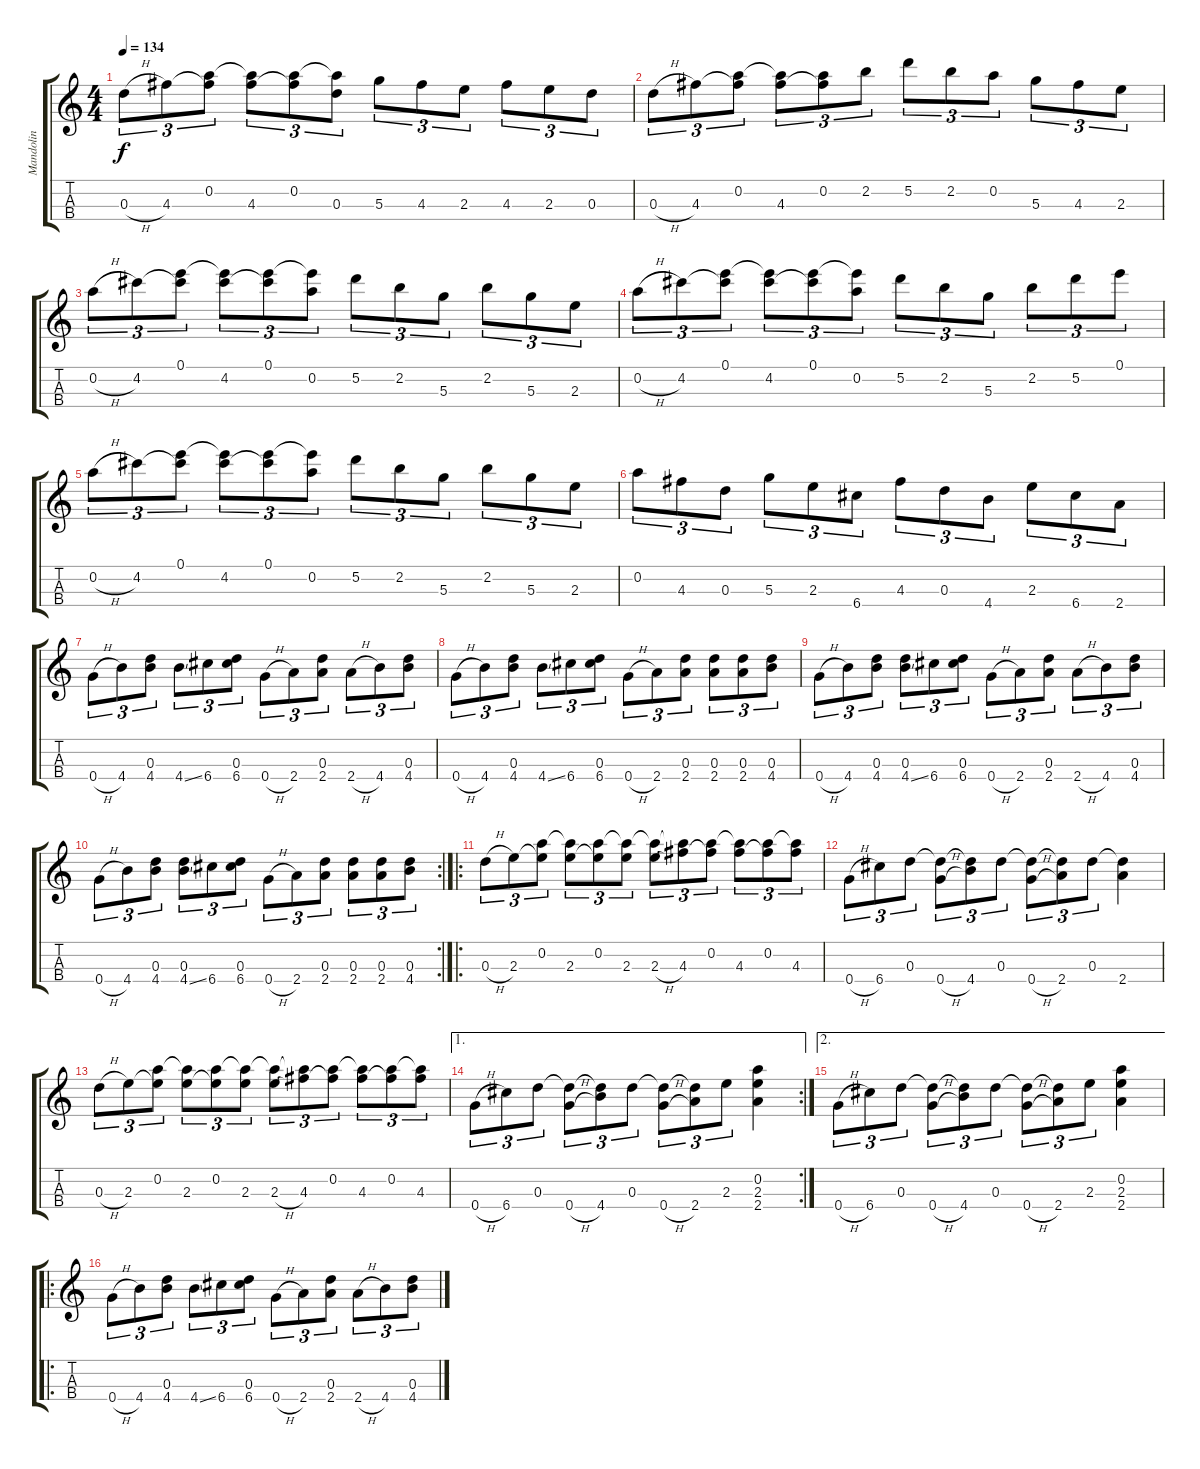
\track ("Mandolin" "Mandolin") {instrument acousticguitarsteel}
\staff {score tabs}
\tuning (E5 A4 D4 G3) {hide}
\ts (4 4)
\tempo 134
\clef g2
\ks c
0.3{h}.8{tu (3 2) dy f} 4.3.8{tu (3 2)} (0.2 4.3{t}).8{tu (3 2)} (0.2{t} 4.3).8{tu (3 2)} (0.2 4.3{t}).8{tu (3 2)} (0.2{t} 0.3).8{tu (3 2)} 5.3.8{tu (3 2)} 4.3.8{tu (3 2)} 2.3.8{tu (3 2)} 4.3.8{tu (3 2)} 2.3.8{tu (3 2)} 0.3.8{tu (3 2)} |
0.3{h}.8{tu (3 2)} 4.3.8{tu (3 2)} (0.2 4.3{t}).8{tu (3 2)} (0.2{t} 4.3).8{tu (3 2)} (0.2 4.3{t}).8{tu (3 2)} 2.2.8{tu (3 2)} 5.2.8{tu (3 2)} 2.2.8{tu (3 2)} 0.2.8{tu (3 2)} 5.3.8{tu (3 2)} 4.3.8{tu (3 2)} 2.3.8{tu (3 2)} |
0.2{h}.8{tu (3 2)} 4.2.8{tu (3 2)} (0.1 4.2{t}).8{tu (3 2)} (0.1{t} 4.2).8{tu (3 2)} (0.1 4.2{t}).8{tu (3 2)} (0.1{t} 0.2).8{tu (3 2)} 5.2.8{tu (3 2)} 2.2.8{tu (3 2)} 5.3.8{tu (3 2)} 2.2.8{tu (3 2)} 5.3.8{tu (3 2)} 2.3.8{tu (3 2)} |
0.2{h}.8{tu (3 2)} 4.2.8{tu (3 2)} (0.1 4.2{t}).8{tu (3 2)} (0.1{t} 4.2).8{tu (3 2)} (0.1 4.2{t}).8{tu (3 2)} (0.1{t} 0.2).8{tu (3 2)} 5.2.8{tu (3 2)} 2.2.8{tu (3 2)} 5.3.8{tu (3 2)} 2.2.8{tu (3 2)} 5.2.8{tu (3 2)} 0.1.8{tu (3 2)} |
0.2{h}.8{tu (3 2)} 4.2.8{tu (3 2)} (0.1 4.2{t}).8{tu (3 2)} (0.1{t} 4.2).8{tu (3 2)} (0.1 4.2{t}).8{tu (3 2)} (0.1{t} 0.2).8{tu (3 2)} 5.2.8{tu (3 2)} 2.2.8{tu (3 2)} 5.3.8{tu (3 2)} 2.2.8{tu (3 2)} 5.3.8{tu (3 2)} 2.3.8{tu (3 2)} |
0.2.8{tu (3 2)} 4.3.8{tu (3 2)} 0.3.8{tu (3 2)} 5.3.8{tu (3 2)} 2.3.8{tu (3 2)} 6.4.8{tu (3 2)} 4.3.8{tu (3 2)} 0.3.8{tu (3 2)} 4.4.8{tu (3 2)} 2.3.8{tu (3 2)} 6.4.8{tu (3 2)} 2.4.8{tu (3 2)} |
0.4{h}.8{tu (3 2)} 4.4.8{tu (3 2)} (0.3 4.4).8{tu (3 2)} 4.4{ss}.8{tu (3 2)} 6.4.8{tu (3 2)} (0.3 6.4).8{tu (3 2)} 0.4{h}.8{tu (3 2)} 2.4.8{tu (3 2)} (0.3 2.4).8{tu (3 2)} 2.4{h}.8{tu (3 2)} 4.4.8{tu (3 2)} (0.3 4.4).8{tu (3 2)} |
0.4{h}.8{tu (3 2)} 4.4.8{tu (3 2)} (0.3 4.4).8{tu (3 2)} 4.4{ss}.8{tu (3 2)} 6.4.8{tu (3 2)} (0.3 6.4).8{tu (3 2)} 0.4{h}.8{tu (3 2)} 2.4.8{tu (3 2)} (0.3 2.4).8{tu (3 2)} (0.3 2.4).8{tu (3 2)} (0.3 2.4).8{tu (3 2)} (0.3 4.4).8{tu (3 2)} |
0.4{h}.8{tu (3 2)} 4.4.8{tu (3 2)} (0.3 4.4).8{tu (3 2)} (0.3 4.4{ss}).8{tu (3 2)} 6.4.8{tu (3 2)} (0.3 6.4).8{tu (3 2)} 0.4{h}.8{tu (3 2)} 2.4.8{tu (3 2)} (0.3 2.4).8{tu (3 2)} 2.4{h}.8{tu (3 2)} 4.4.8{tu (3 2)} (0.3 4.4).8{tu (3 2)} |
\rc 2
0.4{h}.8{tu (3 2)} 4.4.8{tu (3 2)} (0.3 4.4).8{tu (3 2)} (0.3 4.4{ss}).8{tu (3 2)} 6.4.8{tu (3 2)} (0.3 6.4).8{tu (3 2)} 0.4{h}.8{tu (3 2)} 2.4.8{tu (3 2)} (0.3 2.4).8{tu (3 2)} (0.3 2.4).8{tu (3 2)} (0.3 2.4).8{tu (3 2)} (0.3 4.4).8{tu (3 2)} |
\ro
0.3{h}.8{tu (3 2)} 2.3.8{tu (3 2)} (0.2 2.3{t}).8{tu (3 2)} (0.2{t} 2.3).8{tu (3 2)} (0.2 2.3{t}).8{tu (3 2)} (0.2{t} 2.3).8{tu (3 2)} (0.2{t} 2.3{h}).8{tu (3 2)} (0.2{t} 4.3).8{tu (3 2)} (0.2 4.3{t}).8{tu (3 2)} (0.2{t} 4.3).8{tu (3 2)} (0.2 4.3{t}).8{tu (3 2)} (0.2{t} 4.3).8{tu (3 2)} |
0.4{h}.8{tu (3 2)} 6.4.8{tu (3 2)} 0.3.8{tu (3 2)} (0.3{t} 0.4{h}).8{tu (3 2)} (0.3{t} 4.4).8{tu (3 2)} 0.3.8{tu (3 2)} (0.3{t} 0.4{h}).8{tu (3 2)} (0.3{t} 2.4).8{tu (3 2)} 0.3.8{tu (3 2)} (0.3{t} 2.4).4 |
0.3{h}.8{tu (3 2)} 2.3.8{tu (3 2)} (0.2 2.3{t}).8{tu (3 2)} (0.2{t} 2.3).8{tu (3 2)} (0.2 2.3{t}).8{tu (3 2)} (0.2{t} 2.3).8{tu (3 2)} (0.2{t} 2.3{h}).8{tu (3 2)} (0.2{t} 4.3).8{tu (3 2)} (0.2 4.3{t}).8{tu (3 2)} (0.2{t} 4.3).8{tu (3 2)} (0.2 4.3{t}).8{tu (3 2)} (0.2{t} 4.3).8{tu (3 2)} |
\ae 1
\rc 2
0.4{h}.8{tu (3 2)} 6.4.8{tu (3 2)} 0.3.8{tu (3 2)} (0.3{t} 0.4{h}).8{tu (3 2)} (0.3{t} 4.4).8{tu (3 2)} 0.3.8{tu (3 2)} (0.3{t} 0.4{h}).8{tu (3 2)} (0.3{t} 2.4).8{tu (3 2)} 2.3.8{tu (3 2)} (0.2 2.3 2.4).4 |
\ae 2
0.4{h}.8{tu (3 2)} 6.4.8{tu (3 2)} 0.3.8{tu (3 2)} (0.3{t} 0.4{h}).8{tu (3 2)} (0.3{t} 4.4).8{tu (3 2)} 0.3.8{tu (3 2)} (0.3{t} 0.4{h}).8{tu (3 2)} (0.3{t} 2.4).8{tu (3 2)} 2.3.8{tu (3 2)} (0.2 2.3 2.4).4 |
\ro
0.4{h}.8{tu (3 2)} 4.4.8{tu (3 2)} (0.3 4.4).8{tu (3 2)} 4.4{ss}.8{tu (3 2)} 6.4.8{tu (3 2)} (0.3 6.4).8{tu (3 2)} 0.4{h}.8{tu (3 2)} 2.4.8{tu (3 2)} (0.3 2.4).8{tu (3 2)} 2.4{h}.8{tu (3 2)} 4.4.8{tu (3 2)} (0.3 4.4).8{tu (3 2)}
